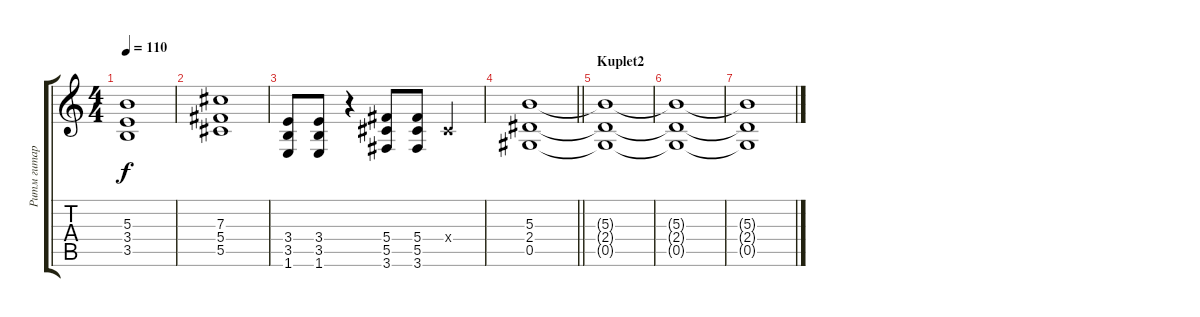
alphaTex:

\track ("Ритм гитара Дистр" "Ритм гитар") {instrument distortionguitar}
\staff {score tabs}
\tuning (Eb4 Bb3 Gb3 Db3 Ab2 Eb2) {hide}
\ts (4 4)
\tempo 110
\clef g2
\ks c
(5.3 3.4 3.5).1{dy f} |
(7.3 5.4 5.5).1 |
(3.4 3.5 1.6).8 (3.4 3.5 1.6).8 r.4 (5.4 5.5 3.6).8 (5.4 5.5 3.6).8 0.4{x}.4 |
\barLineRight lightlight
(5.3 2.4 0.5).1 |
\section ("" "Kuplet2")
(5.3{t} 2.4{t} 0.5{t}).1{volume 0} |
(5.3{t} 2.4{t} 0.5{t}).1 |
(5.3{t} 2.4{t} 0.5{t}).1
